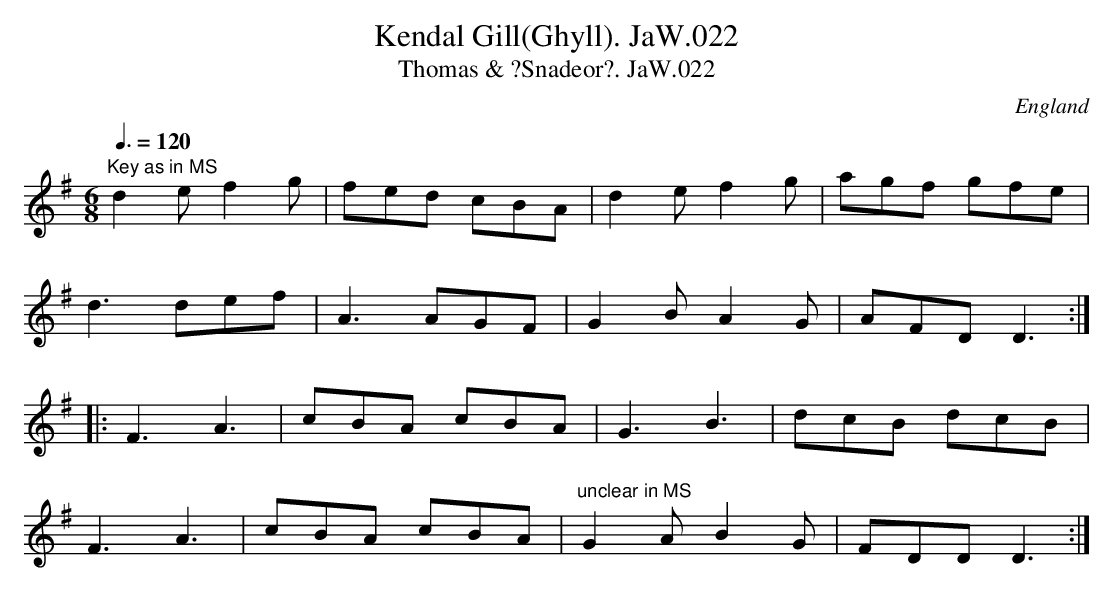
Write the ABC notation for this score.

X:1
T:Kendal Gill(Ghyll). JaW.022
T:Thomas & ?Snadeor?. JaW.022
M:6/8
L:1/8
Q:3/8=120
O:England
notC:"Thomas & ?Snadeor?"
K:G major
"Key as in MS"d2e f2g|fed cBA|d2e f2g|agf gfe|!
d3 def|A3 AGF|G2B A2G|AFD D3:|!
|:F3 A3|cBA cBA|G3 B3|dcB dcB|!
F3 A3|cBA cBA|"unclear in MS"G2A B2G|FDD D3:|
